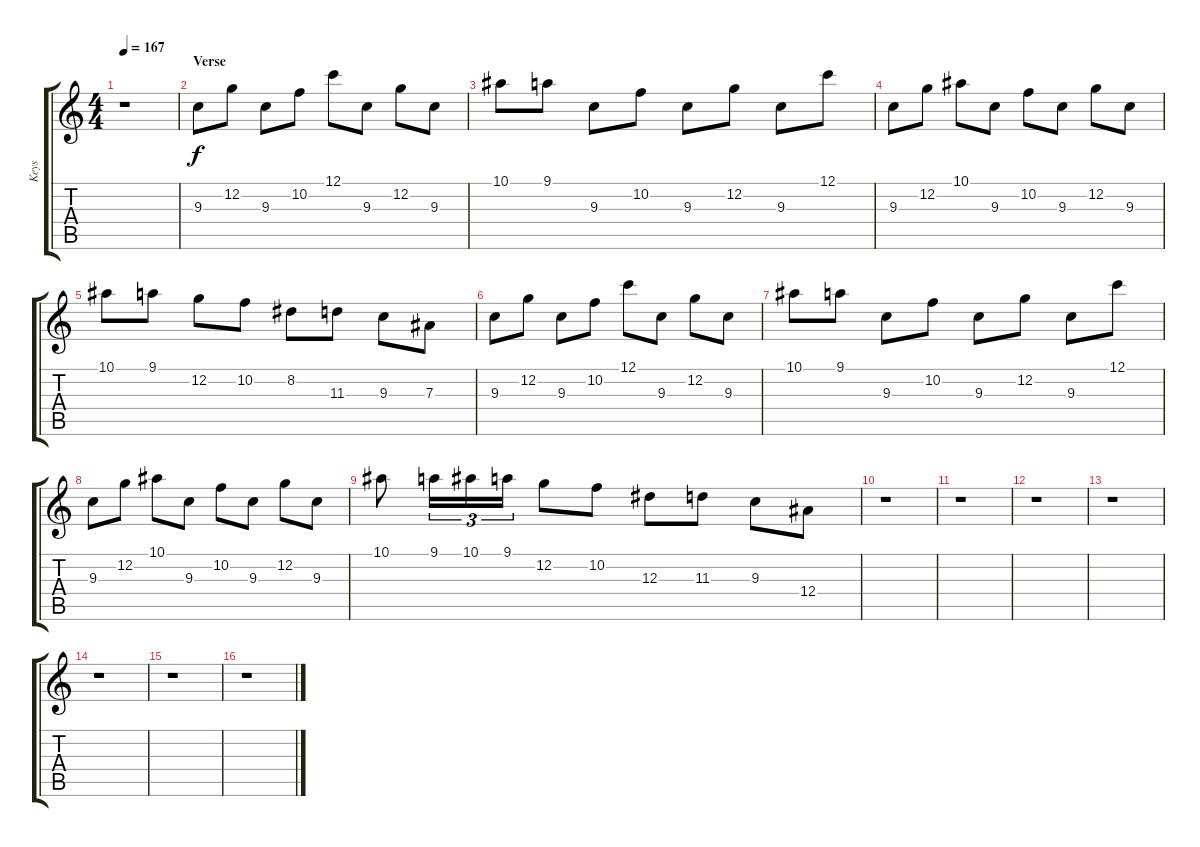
\track ("Keys" "Keys") {instrument clavinet}
\staff {score tabs}
\tuning (C5 G4 Eb4 Bb3 F3 C3) {hide}
\ts (4 4)
\tempo 167
\clef g2
\ks c
r.1{dy f} |
\section ("" "Verse")
9.3.8 12.2.8 9.3.8 10.2.8 12.1.8 9.3.8 12.2.8 9.3.8 |
10.1.8 9.1.8 9.3.8 10.2.8 9.3.8 12.2.8 9.3.8 12.1.8 |
9.3.8 12.2.8 10.1.8 9.3.8 10.2.8 9.3.8 12.2.8 9.3.8 |
10.1.8 9.1.8 12.2.8 10.2.8 8.2.8 11.3.8 9.3.8 7.3.8 |
9.3.8 12.2.8 9.3.8 10.2.8 12.1.8 9.3.8 12.2.8 9.3.8 |
10.1.8 9.1.8 9.3.8 10.2.8 9.3.8 12.2.8 9.3.8 12.1.8 |
9.3.8 12.2.8 10.1.8 9.3.8 10.2.8 9.3.8 12.2.8 9.3.8 |
10.1.8 9.1.16{tu (3 2)} 10.1.16{tu (3 2)} 9.1.16{tu (3 2)} 12.2.8 10.2.8 12.3.8 11.3.8 9.3.8 12.4.8 |
r.1 |
r.1 |
r.1 |
r.1 |
r.1 |
r.1 |
r.1
